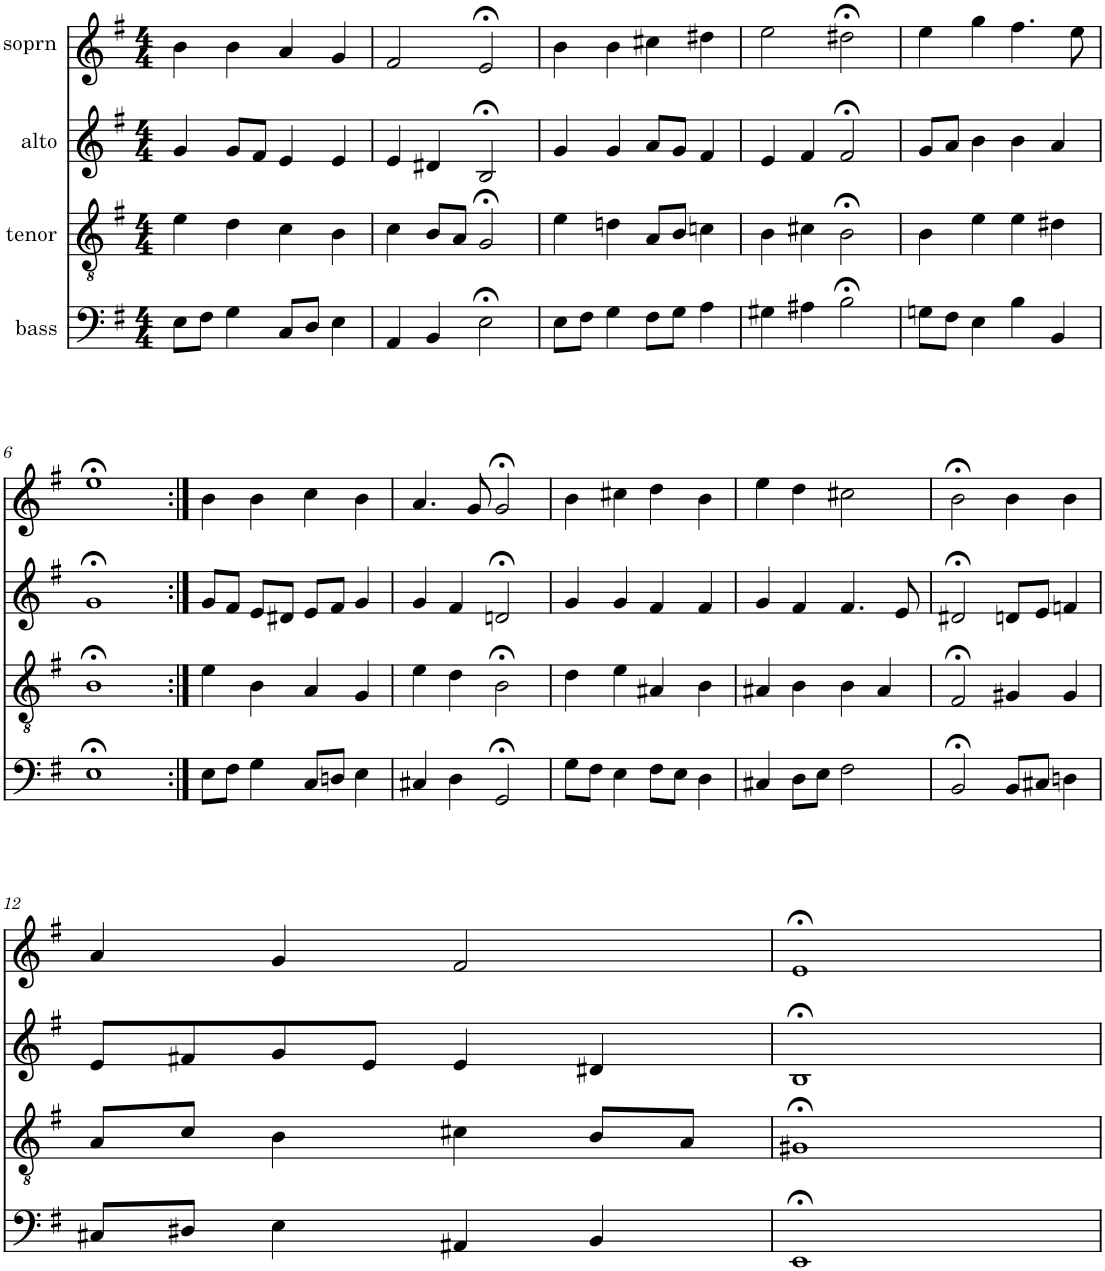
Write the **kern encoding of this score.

**kern	**kern	**kern	**kern
*part4	*part3	*part2	*part1
*staff4	*staff3	*staff2	*staff1
*I"bass	*I"tenor	*I"alto	*I"soprn
*clefF4	*clefGv2	*clefG2	*clefG2
*k[f#]	*k[f#]	*k[f#]	*k[f#]
*e:	*e:	*e:	*e:
*M4/4	*M4/4	*M4/4	*M4/4
=1	=1	=1	=1
8E\L	4e\	4g/	4b\
8F#\J	.	.	.
4G\	4d\	8g/L	4b\
.	.	8f#/J	.
8C/L	4c\	4e/	4a/
8D/J	.	.	.
4E\	4B\	4e/	4g/
=2	=2	=2	=2
4AA/	4c\	4e/	2f#/
4BB/	8B/L	4d#X/	.
.	8A/J	.	.
2E;<\	2G;</	2B;</	2e;</
=3	=3	=3	=3
8E\L	4e\	4g/	4b\
8F#\J	.	.	.
4G\	4dn\	4g/	4b\
8F#\L	8A/L	8a/L	4cc#X\
8G\J	8B/J	8g/J	.
4A\	4cn\	4f#/	4dd#X\
=4	=4	=4	=4
4G#X\	4B\	4e/	2ee\
4A#X\	4c#X\	4f#/	.
2B;<\	2B;<\	2f#;</	2dd#X;<\
=5	=5	=5	=5
8Gn\L	4B\	8g/L	4ee\
8F#\J	.	8a/J	.
4E\	4e\	4b\	4gg\
4B\	4e\	4b\	4.ff#\
4BB/	4d#X\	4a/	.
.	.	.	8ee\
!!LO:LB:g=z
=6	=6	=6	=6
1E;<	1B;<	1g;<	1ee;<
=7:|!	=7:|!	=7:|!	=7:|!
8E\L	4e\	8g/L	4b\
8F#\J	.	8f#/J	.
4G\	4B\	8e/L	4b\
.	.	8d#X/J	.
8C/L	4A/	8e/L	4cc\
8Dn/J	.	8f#/J	.
4E\	4G/	4g/	4b\
=8	=8	=8	=8
4C#X/	4e\	4g/	4.a/
4D\	4d\	4f#/	.
.	.	.	8g/
2GG;</	2B;<\	2dn;</	2g;</
=9	=9	=9	=9
8G\L	4d\	4g/	4b\
8F#\J	.	.	.
4E\	4e\	4g/	4cc#X\
8F#\L	4A#X/	4f#/	4dd\
8E\J	.	.	.
4D\	4B\	4f#/	4b\
=10	=10	=10	=10
4C#X/	4A#X/	4g/	4ee\
8D\L	4B\	4f#/	4dd\
8E\J	.	.	.
2F#\	4B\	4.f#/	2cc#X\
.	4A#/	.	.
.	.	8e/	.
=11	=11	=11	=11
2BB;</	2F#;</	2d#X;</	2b;<\
8BB/L	4G#X/	8dn/L	4b\
8C#X/J	.	8e/J	.
4Dn\	4G#/	4fn/	4b\
!!LO:LB:g=z
=12	=12	=12	=12
8C#X/L	8A/L	8e/L	4a/
8D#X/J	8c/J	8f#X/	.
4E\	4B\	8g/	4g/
.	.	8e/J	.
4AA#X/	4c#X\	4e/	2f#/
4BB/	8B/L	4d#X/	.
.	8A/J	.	.
=13	=13	=13	=13
1EE;<	1G#X;<	1B;<	1e;<
=	=	=	=
*-	*-	*-	*-
